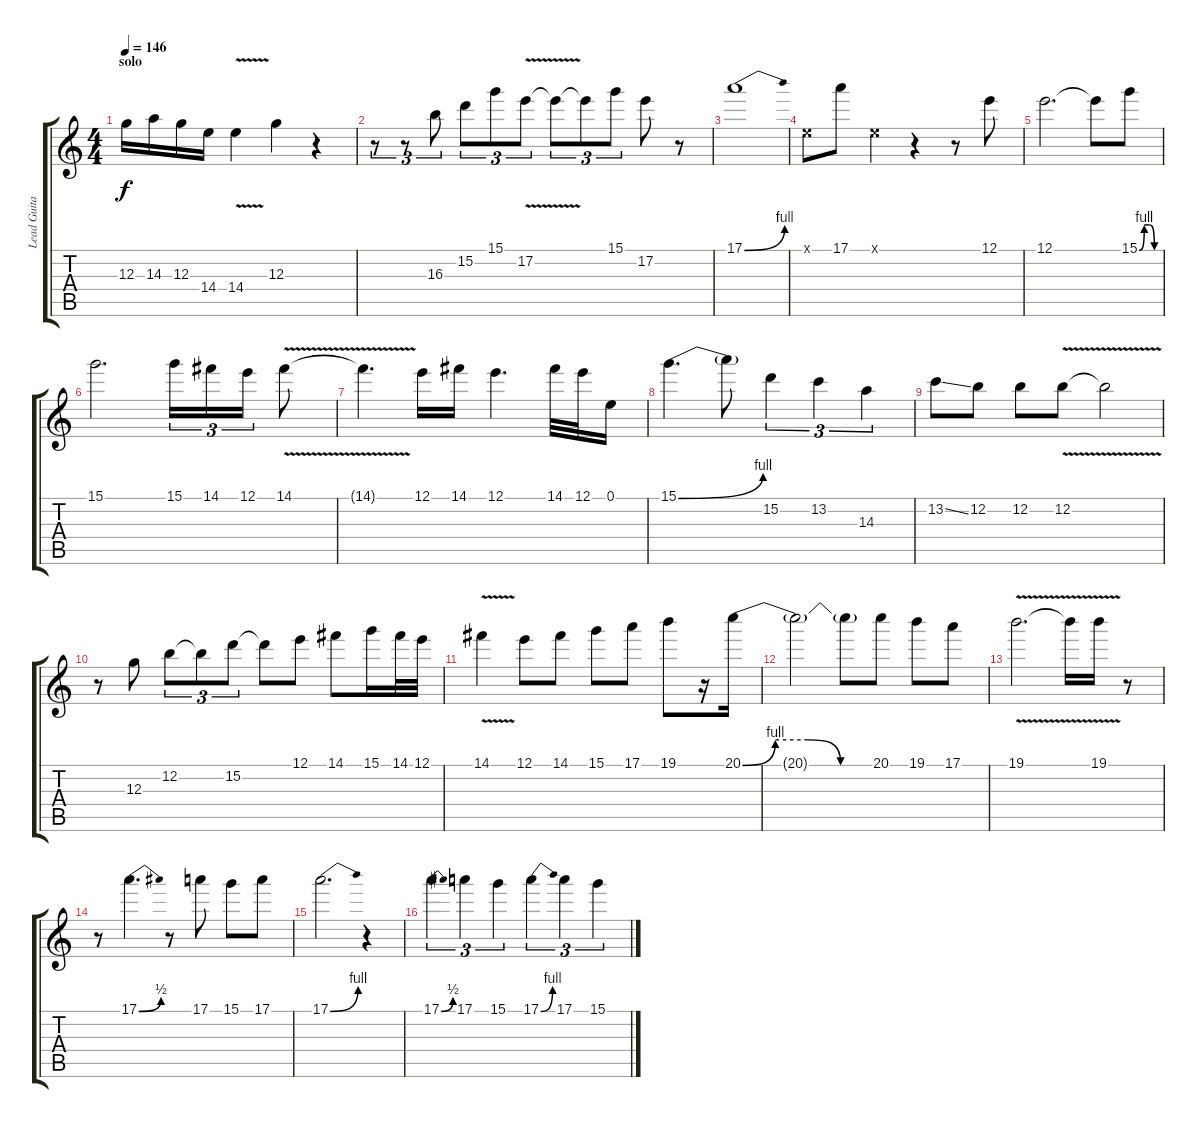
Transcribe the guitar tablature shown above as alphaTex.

\track ("Lead Guitar" "Lead Guita") {instrument distortionguitar}
\staff {score tabs}
\tuning (E4 B3 G3 D3 A2 E2) {hide}
\ts (4 4)
\section ("" "solo")
\tempo 146
\clef g2
\ks c
12.3.16{dy f} 14.3.16 12.3.16 14.4.16 14.4{v}.4 12.3.4 r.4 |
r.8{tu (3 2)} r.8{tu (3 2)} 16.3.8{tu (3 2)} 15.2.8{tu (3 2)} 15.1.8{tu (3 2)} 17.2{v}.8{tu (3 2)} 17.2{t}.8{tu (3 2)} 17.2{t}.8{tu (3 2)} 15.1.8{tu (3 2)} 17.2.8 r.8 |
17.1{be (bend 0 0 60 4)}.1 |
0.1{x}.8 17.1.8 0.1{x}.4 r.4 r.8 12.1.8 |
12.1.2{d} 12.1{t}.8 15.1{be (custom 0 0 15 4 30 4 45 0 60 0)}.8 |
15.1.2{d} 15.1.16{tu (3 2)} 14.1.16{tu (3 2)} 12.1.16{tu (3 2)} 14.1{v}.8 |
14.1{t}.4{d} 12.1.16 14.1.16 12.1.4{d} 14.1.32 12.1.32 0.1.16 |
15.1{be (bend 0 0 60 4)}.4{d} 15.1{t}.8 15.2.4{tu (3 2)} 13.2.4{tu (3 2)} 14.3.4{tu (3 2)} |
13.2{ss}.8 12.2.8 12.2.8 12.2{v}.8 12.2{t}.2 |
r.8 12.3.8 12.2.8{tu (3 2)} 12.2{t}.8{tu (3 2)} 15.2.8{tu (3 2)} 15.2{t}.8 12.1.8 14.1.8 15.1.16 14.1.32 12.1.32 |
14.1{v}.4 12.1.8 14.1.8 15.1.8 17.1.8 19.1.8 r.16 20.1{be (custom 0 0 15 4 30 4 45 0 60 0)}.16 |
20.1{t}.2 20.1{t}.8 20.1.8 19.1.8 17.1.8 |
19.1{v}.2{d} 19.1{t}.16 19.1{v}.16 r.8 |
r.8 17.1{be (bend 0 0 60 2)}.4{d} r.8 17.1.8 15.1.8 17.1.8 |
17.1{be (bend 0 0 60 4)}.2{d} r.4 |
17.1{be (bend 0 0 60 2)}.4{tu (3 2)} 17.1.4{tu (3 2)} 15.1.4{tu (3 2)} 17.1{be (bend 0 0 60 4)}.4{tu (3 2)} 17.1.4{tu (3 2)} 15.1.4{tu (3 2)}
